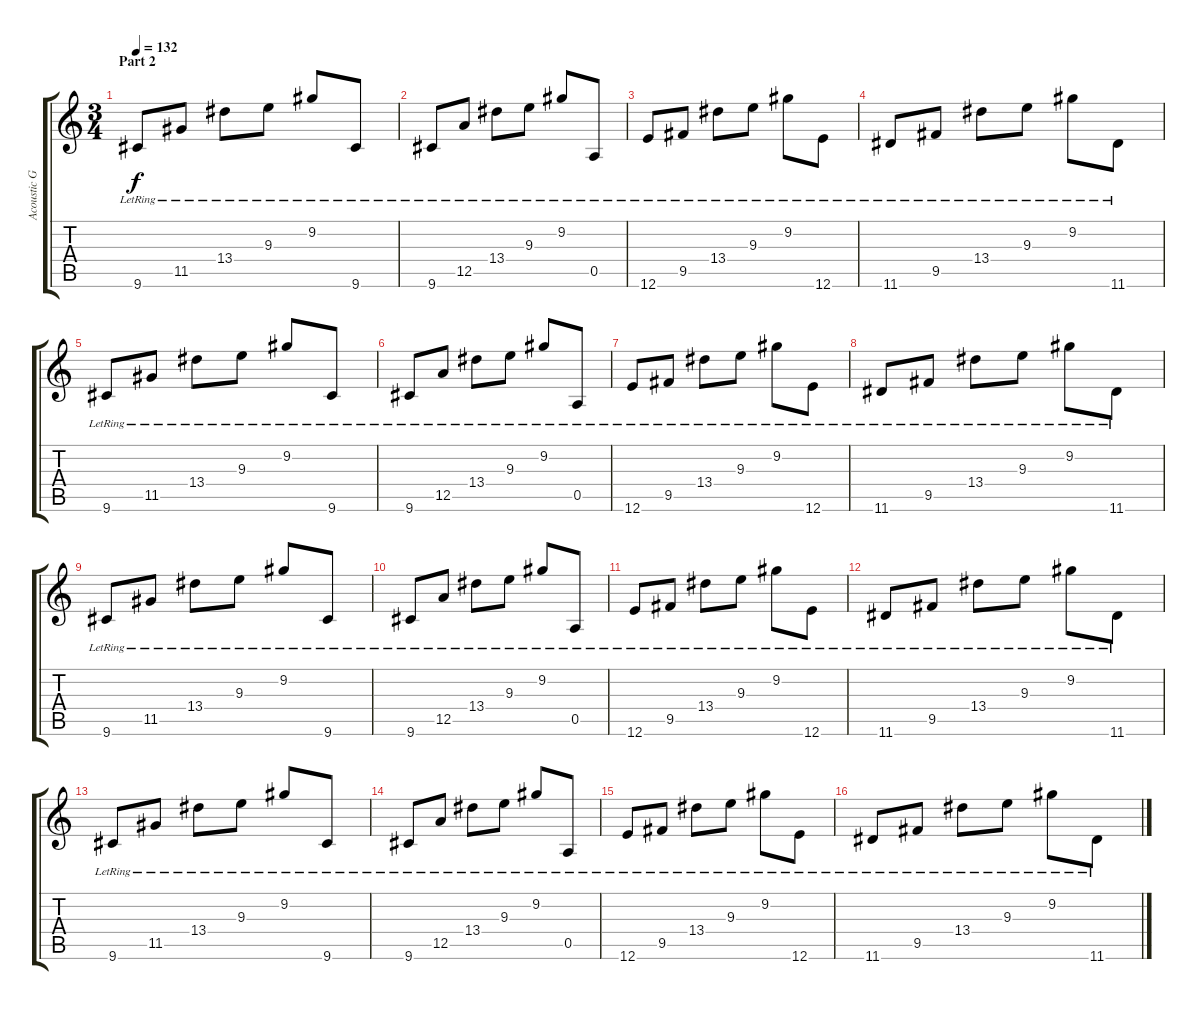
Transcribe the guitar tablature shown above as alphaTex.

\track ("Acoustic Guitar" "Acoustic G") {instrument acousticguitarnylon}
\staff {score tabs}
\tuning (E4 B3 G3 D3 A2 E2) {hide}
\ts (3 4)
\section ("" "Part 2")
\tempo 132
\clef g2
\ks c
9.6{lr}.8{dy f} 11.5{lr}.8 13.4{lr}.8 9.3{lr}.8 9.2{lr}.8 9.6{lr}.8 |
9.6{lr}.8 12.5{lr}.8 13.4{lr}.8 9.3{lr}.8 9.2{lr}.8 0.5{lr}.8 |
12.6{lr}.8 9.5{lr}.8 13.4{lr}.8 9.3{lr}.8 9.2{lr}.8 12.6{lr}.8 |
11.6{lr}.8 9.5{lr}.8 13.4{lr}.8 9.3{lr}.8 9.2{lr}.8 11.6{lr}.8 |
9.6{lr}.8 11.5{lr}.8 13.4{lr}.8 9.3{lr}.8 9.2{lr}.8 9.6{lr}.8 |
9.6{lr}.8 12.5{lr}.8 13.4{lr}.8 9.3{lr}.8 9.2{lr}.8 0.5{lr}.8 |
12.6{lr}.8 9.5{lr}.8 13.4{lr}.8 9.3{lr}.8 9.2{lr}.8 12.6{lr}.8 |
11.6{lr}.8 9.5{lr}.8 13.4{lr}.8 9.3{lr}.8 9.2{lr}.8 11.6{lr}.8 |
9.6{lr}.8 11.5{lr}.8 13.4{lr}.8 9.3{lr}.8 9.2{lr}.8 9.6{lr}.8 |
9.6{lr}.8 12.5{lr}.8 13.4{lr}.8 9.3{lr}.8 9.2{lr}.8 0.5{lr}.8 |
12.6{lr}.8 9.5{lr}.8 13.4{lr}.8 9.3{lr}.8 9.2{lr}.8 12.6{lr}.8 |
11.6{lr}.8 9.5{lr}.8 13.4{lr}.8 9.3{lr}.8 9.2{lr}.8 11.6{lr}.8 |
9.6{lr}.8 11.5{lr}.8 13.4{lr}.8 9.3{lr}.8 9.2{lr}.8 9.6{lr}.8 |
9.6{lr}.8 12.5{lr}.8 13.4{lr}.8 9.3{lr}.8 9.2{lr}.8 0.5{lr}.8 |
12.6{lr}.8 9.5{lr}.8 13.4{lr}.8 9.3{lr}.8 9.2{lr}.8 12.6{lr}.8 |
11.6{lr}.8 9.5{lr}.8 13.4{lr}.8 9.3{lr}.8 9.2{lr}.8 11.6{lr}.8
